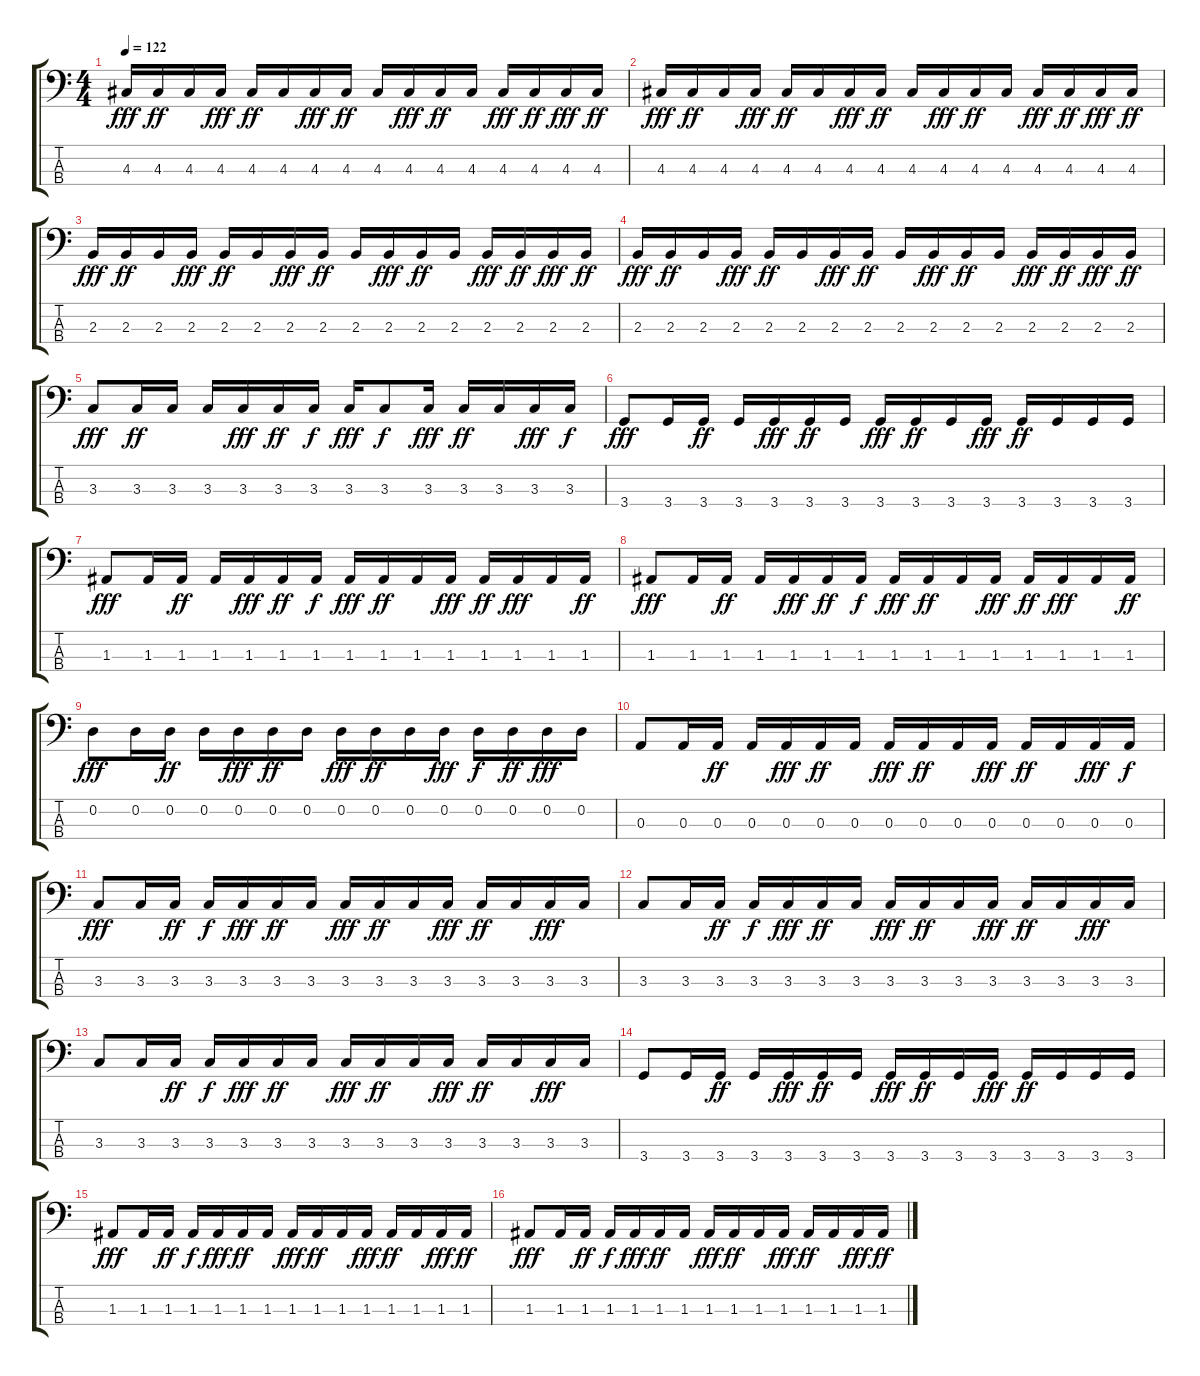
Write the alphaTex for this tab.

\track "" {instrument synthbass1}
\staff {score tabs}
\tuning (G2 D2 A1 E1) {hide}
\ts (4 4)
\tempo 122
\clef f4
\ks c
4.3.16{dy fff} 4.3.16{dy ff} 4.3.16 4.3.16{dy fff} 4.3.16{dy ff} 4.3.16 4.3.16{dy fff} 4.3.16{dy ff} 4.3.16 4.3.16{dy fff} 4.3.16{dy ff} 4.3.16 4.3.16{dy fff} 4.3.16{dy ff} 4.3.16{dy fff} 4.3.16{dy ff} |
4.3.16{dy fff} 4.3.16{dy ff} 4.3.16 4.3.16{dy fff} 4.3.16{dy ff} 4.3.16 4.3.16{dy fff} 4.3.16{dy ff} 4.3.16 4.3.16{dy fff} 4.3.16{dy ff} 4.3.16 4.3.16{dy fff} 4.3.16{dy ff} 4.3.16{dy fff} 4.3.16{dy ff} |
2.3.16{dy fff} 2.3.16{dy ff} 2.3.16 2.3.16{dy fff} 2.3.16{dy ff} 2.3.16 2.3.16{dy fff} 2.3.16{dy ff} 2.3.16 2.3.16{dy fff} 2.3.16{dy ff} 2.3.16 2.3.16{dy fff} 2.3.16{dy ff} 2.3.16{dy fff} 2.3.16{dy ff} |
2.3.16{dy fff} 2.3.16{dy ff} 2.3.16 2.3.16{dy fff} 2.3.16{dy ff} 2.3.16 2.3.16{dy fff} 2.3.16{dy ff} 2.3.16 2.3.16{dy fff} 2.3.16{dy ff} 2.3.16 2.3.16{dy fff} 2.3.16{dy ff} 2.3.16{dy fff} 2.3.16{dy ff} |
3.3.8{dy fff} 3.3.16{dy ff} 3.3.16 3.3.16 3.3.16{dy fff} 3.3.16{dy ff} 3.3.16{dy f} 3.3.16{dy fff} 3.3.8{dy f} 3.3.16{dy fff} 3.3.16{dy ff} 3.3.16 3.3.16{dy fff} 3.3.16{dy f} |
3.4.8{dy fff} 3.4.16 3.4.16{dy ff} 3.4.16 3.4.16{dy fff} 3.4.16{dy ff} 3.4.16 3.4.16{dy fff} 3.4.16{dy ff} 3.4.16 3.4.16{dy fff} 3.4.16{dy ff} 3.4.16 3.4.16 3.4.16 |
1.3.8{dy fff} 1.3.16 1.3.16{dy ff} 1.3.16 1.3.16{dy fff} 1.3.16{dy ff} 1.3.16{dy f} 1.3.16{dy fff} 1.3.16{dy ff} 1.3.16 1.3.16{dy fff} 1.3.16{dy ff} 1.3.16{dy fff} 1.3.16 1.3.16{dy ff} |
1.3.8{dy fff} 1.3.16 1.3.16{dy ff} 1.3.16 1.3.16{dy fff} 1.3.16{dy ff} 1.3.16{dy f} 1.3.16{dy fff} 1.3.16{dy ff} 1.3.16 1.3.16{dy fff} 1.3.16{dy ff} 1.3.16{dy fff} 1.3.16 1.3.16{dy ff} |
0.2.8{dy fff} 0.2.16 0.2.16{dy ff} 0.2.16 0.2.16{dy fff} 0.2.16{dy ff} 0.2.16 0.2.16{dy fff} 0.2.16{dy ff} 0.2.16 0.2.16{dy fff} 0.2.16{dy f} 0.2.16{dy ff} 0.2.16{dy fff} 0.2.16 |
0.3.8 0.3.16 0.3.16{dy ff} 0.3.16 0.3.16{dy fff} 0.3.16{dy ff} 0.3.16 0.3.16{dy fff} 0.3.16{dy ff} 0.3.16 0.3.16{dy fff} 0.3.16{dy ff} 0.3.16 0.3.16{dy fff} 0.3.16{dy f} |
3.3.8{dy fff} 3.3.16 3.3.16{dy ff} 3.3.16{dy f} 3.3.16{dy fff} 3.3.16{dy ff} 3.3.16 3.3.16{dy fff} 3.3.16{dy ff} 3.3.16 3.3.16{dy fff} 3.3.16{dy ff} 3.3.16 3.3.16{dy fff} 3.3.16 |
3.3.8 3.3.16 3.3.16{dy ff} 3.3.16{dy f} 3.3.16{dy fff} 3.3.16{dy ff} 3.3.16 3.3.16{dy fff} 3.3.16{dy ff} 3.3.16 3.3.16{dy fff} 3.3.16{dy ff} 3.3.16 3.3.16{dy fff} 3.3.16 |
3.3.8 3.3.16 3.3.16{dy ff} 3.3.16{dy f} 3.3.16{dy fff} 3.3.16{dy ff} 3.3.16 3.3.16{dy fff} 3.3.16{dy ff} 3.3.16 3.3.16{dy fff} 3.3.16{dy ff} 3.3.16 3.3.16{dy fff} 3.3.16 |
3.4.8 3.4.16 3.4.16{dy ff} 3.4.16 3.4.16{dy fff} 3.4.16{dy ff} 3.4.16 3.4.16{dy fff} 3.4.16{dy ff} 3.4.16 3.4.16{dy fff} 3.4.16{dy ff} 3.4.16 3.4.16 3.4.16 |
1.3.8{dy fff} 1.3.16 1.3.16{dy ff} 1.3.16{dy f} 1.3.16{dy fff} 1.3.16{dy ff} 1.3.16 1.3.16{dy fff} 1.3.16{dy ff} 1.3.16 1.3.16{dy fff} 1.3.16{dy ff} 1.3.16 1.3.16{dy fff} 1.3.16{dy ff} |
1.3.8{dy fff} 1.3.16 1.3.16{dy ff} 1.3.16{dy f} 1.3.16{dy fff} 1.3.16{dy ff} 1.3.16 1.3.16{dy fff} 1.3.16{dy ff} 1.3.16 1.3.16{dy fff} 1.3.16{dy ff} 1.3.16 1.3.16{dy fff} 1.3.16{dy ff}
